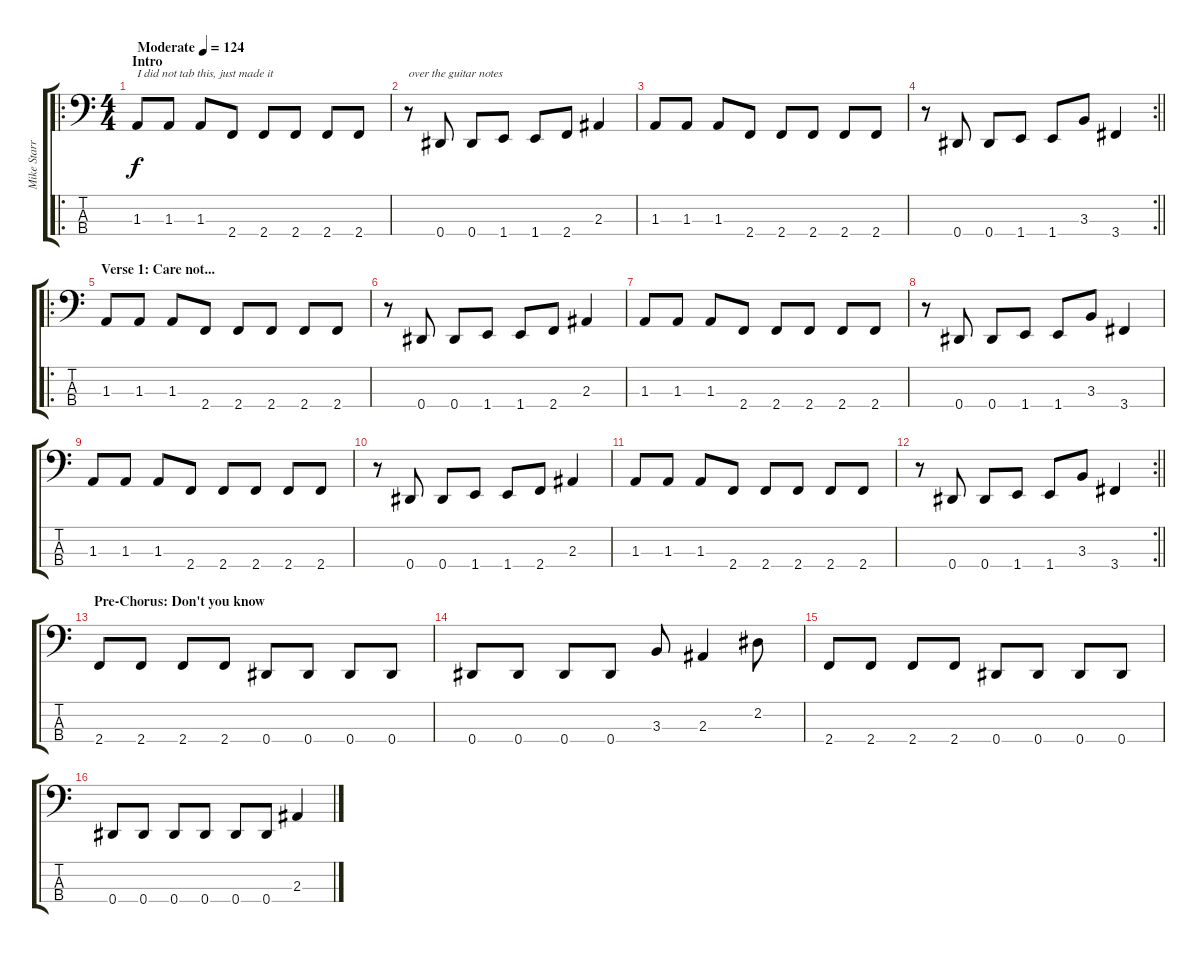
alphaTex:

\track ("Mike Starr" "Mike Starr") {instrument electricbassfinger}
\staff {score tabs}
\tuning (Gb2 Db2 Ab1 Eb1) {hide}
\ro
\ts (4 4)
\section ("" "Intro")
\tempo (124 "Moderate")
\clef f4
\ks c
1.3.8{txt "I did not tab this, just made it" dy f instrument electricbassfinger} 1.3.8 1.3.8 2.4.8 2.4.8 2.4.8 2.4.8 2.4.8 |
r.8{txt "over the guitar notes"} 0.4.8 0.4.8 1.4.8 1.4.8 2.4.8 2.3.4 |
1.3.8 1.3.8 1.3.8 2.4.8 2.4.8 2.4.8 2.4.8 2.4.8 |
\rc 2
\barLineRight lightlight
r.8 0.4.8 0.4.8 1.4.8 1.4.8 3.3.8 3.4.4 |
\ro
\section ("" "Verse 1: Care not...")
1.3.8 1.3.8 1.3.8 2.4.8 2.4.8 2.4.8 2.4.8 2.4.8 |
r.8 0.4.8 0.4.8 1.4.8 1.4.8 2.4.8 2.3.4 |
1.3.8 1.3.8 1.3.8 2.4.8 2.4.8 2.4.8 2.4.8 2.4.8 |
r.8 0.4.8 0.4.8 1.4.8 1.4.8 3.3.8 3.4.4 |
1.3.8 1.3.8 1.3.8 2.4.8 2.4.8 2.4.8 2.4.8 2.4.8 |
r.8 0.4.8 0.4.8 1.4.8 1.4.8 2.4.8 2.3.4 |
1.3.8 1.3.8 1.3.8 2.4.8 2.4.8 2.4.8 2.4.8 2.4.8 |
\rc 2
\barLineRight lightlight
r.8 0.4.8 0.4.8 1.4.8 1.4.8 3.3.8 3.4.4 |
\section ("" "Pre-Chorus: Don't you know")
2.4.8 2.4.8 2.4.8 2.4.8 0.4.8 0.4.8 0.4.8 0.4.8 |
0.4.8 0.4.8 0.4.8 0.4.8 3.3.8 2.3.4 2.2.8 |
2.4.8 2.4.8 2.4.8 2.4.8 0.4.8 0.4.8 0.4.8 0.4.8 |
0.4.8 0.4.8 0.4.8 0.4.8 0.4.8 0.4.8 2.3.4
